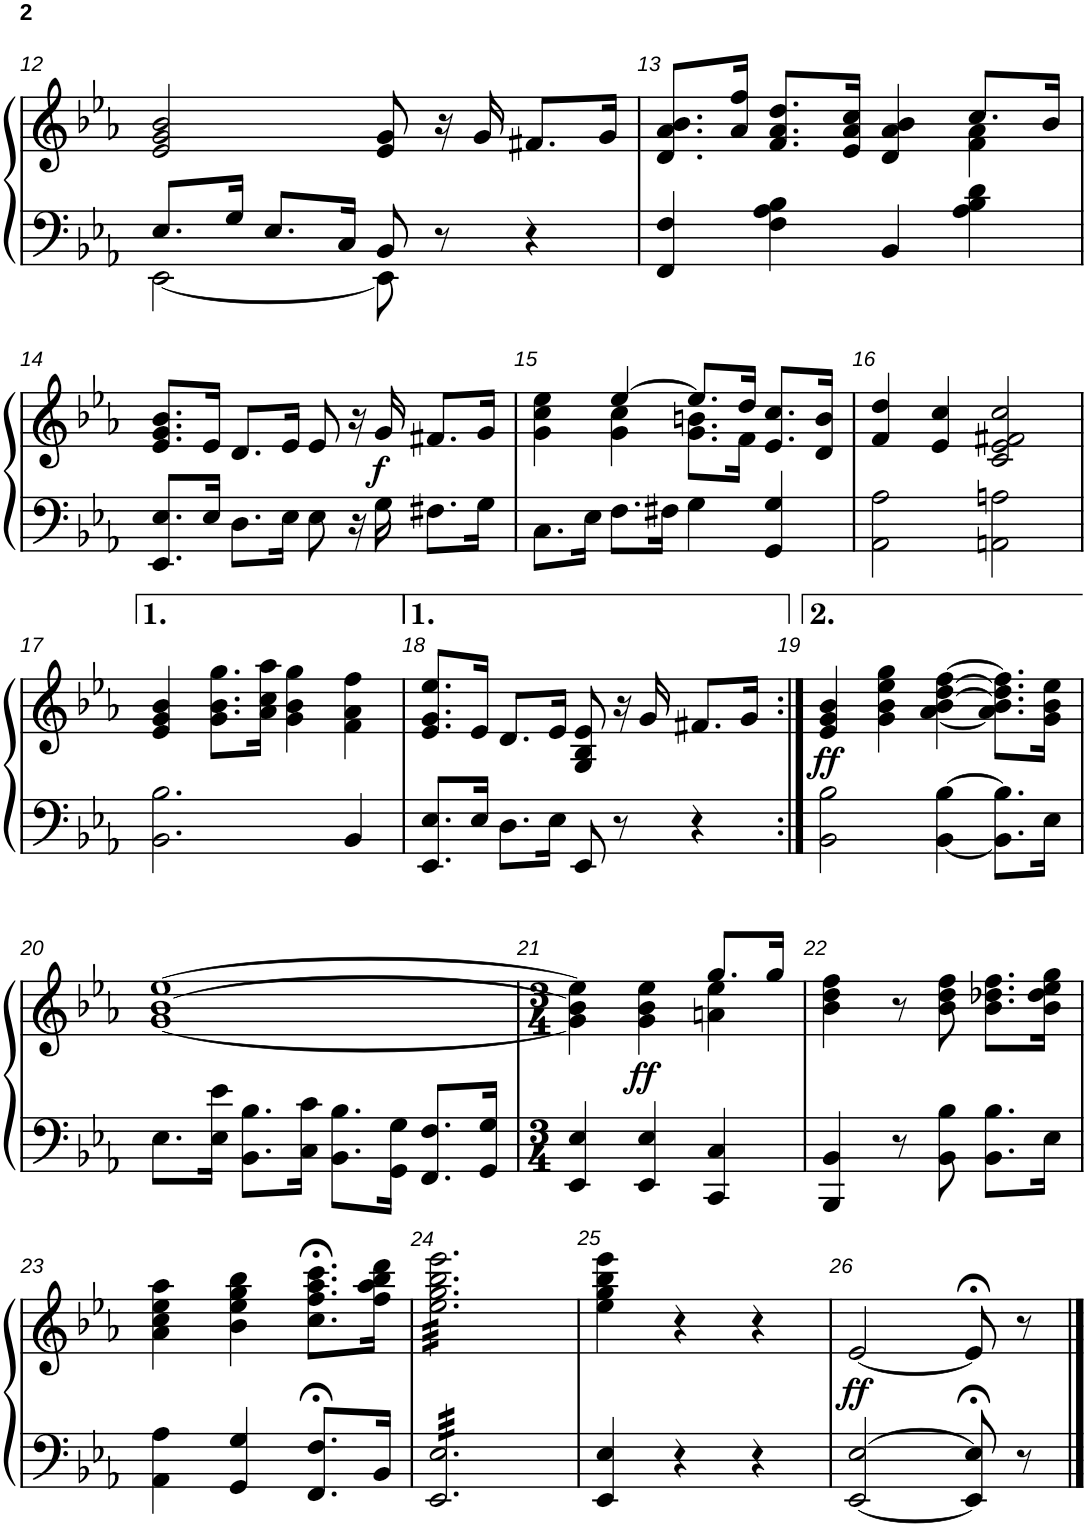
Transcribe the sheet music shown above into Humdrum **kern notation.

**kern	**kern	**dynam
*part1	*part1	*part1
*staff2	*staff1	*staff1/2
*I"Piano	*	*
*I'Pia.	*	*
!!LO:PB:g=z
*clefF4	*clefG2	*
*k[b-e-a-]	*k[b-e-a-]	*
*M4/4	*M4/4	*
=12	=12	=12
*^	*	*
8.E-/L	[2EE-\	2e-/ 2g/ 2b-/	.
16G/Jk	.	.	.
8.E-/L	.	.	.
16C/Jk	.	.	.
8BB-/	8EE-\]	8e-/ 8g/	.
8r	4.ryy	16r	.
.	.	16g/	.
4r	.	8.f#X/L	.
.	.	16g/Jk	.
*v	*v	*	*
=13	=13	=13
*	*^	*
4FF/ 4F/	8.d/ 8.a-/ 8.b-/L	2.ryy	.
.	16a-/ 16ff/Jk	.	.
4F\ 4A-\ 4B-\	8.f/ 8.a-/ 8.dd/L	.	.
.	16e-/ 16a-/ 16cc/Jk	.	.
4BB-/	4d/ 4a-/ 4b-/	.	.
4A-\ 4B-\ 4d\	8.cc/L	4f\ 4a-\	.
.	16b-/Jk	.	.
*	*v	*v	*
!!LO:LB:g=z
=14	=14	=14
8.EE-/ 8.E-/L	8.e-/ 8.g/ 8.b-/L	.
16E-/Jk	16e-/Jk	.
8.D\L	8.d/L	.
16E-\Jk	16e-/Jk	.
8E-\	8e-/	.
16r	16r	.
!	!	!LO:DY:b
16G\	16g/	f
8.F#X\L	8.f#X/L	.
16G\Jk	16g/Jk	.
=15	=15	=15
*	*^	*
8.C\L	4g\ 4cc\ 4ee-\	4ryy	.
16E-\Jk	.	.	.
8.F\L	[4ee-/	4g\ 4cc\	.
16F#X\Jk	.	.	.
4G\	8.ee-/L]	8.g\ 8.bn\L	.
.	16dd/Jk	16f\Jk	.
4GG/ 4G/	8.e-/ 8.cc/L	4ryy	.
.	16d/ 16b/Jk	.	.
*	*v	*v	*
=16	=16	=16
2AA-\ 2A-\	4f/ 4dd/	.
.	4e-/ 4cc/	.
2AAn\ 2An\	2c/ 2e-/ 2f#X/ 2cc/	.
!!LO:LB:g=z
=17	=17	=17
2.BB-\ 2.B-\	4e-/ 4g/ 4b-/	.
.	8.g\ 8.b-\ 8.gg\L	.
.	16a-\ 16cc\ 16aa-\Jk	.
.	4g\ 4b-\ 4gg\	.
4BB-/	4f\ 4a-\ 4ff\	.
=18	=18	=18
8.EE-/ 8.E-/L	8.e-/ 8.g/ 8.ee-/L	.
16E-/Jk	16e-/Jk	.
8.D\L	8.d/L	.
16E-\Jk	16e-/Jk	.
8EE-/	8G/ 8B-/ 8e-/	.
8r	16r	.
.	16g/	.
4r	8.f#X/L	.
.	16g/Jk	.
=19:|!	=19:|!	=19:|!
!	!	!LO:DY:b
2BB-\ 2B-\	4e-/ 4g/ 4b-/	ff
.	4g\ 4b-\ 4ee-\ 4gg\	.
[4BB-\ [4B-\	[4a-\ [4b-\ [4dd\ [4ff\	.
8.BB-\] 8.B-\]L	8.a-\] 8.b-\] 8.dd\] 8.ff\]L	.
16E-\Jk	16g\ 16b-\ 16ee-\Jk	.
!!LO:LB:g=z
=20	=20	=20
8.E-\L	[1g [1b- [1ee-	.
16E-\ 16e-\Jk	.	.
8.BB-\ 8.B-\L	.	.
16C\ 16c\Jk	.	.
8.BB-\ 8.B-\L	.	.
16GG\ 16G\Jk	.	.
8.FF/ 8.F/L	.	.
16GG/ 16G/Jk	.	.
=21	=21	=21
*M3/4	*M3/4	*
*	*^	*
4EE-/ 4E-/	4g\] 4b-\] 4ee-\]	2ryy	.
!	!	!	!LO:DY:b
4EE-/ 4E-/	4g\ 4b-\ 4ee-\	.	ff
4CC/ 4C/	8.gg/L	4an\ 4ee-\	.
.	16gg/Jk	.	.
*	*v	*v	*
=22	=22	=22
4BBB-/ 4BB-/	4b-\ 4dd\ 4ff\	.
8r	8r	.
8BB-\ 8B-\	8b-\ 8dd\ 8ff\	.
8.BB-\ 8.B-\L	8.b-\ 8.dd-X\ 8.ff\L	.
16E-\Jk	16b-\ 16dd-\ 16ee-\ 16gg\Jk	.
!!LO:LB:g=z
=23	=23	=23
4AA-\ 4A-\	4a-\ 4cc\ 4ee-\ 4aa-\	.
4GG/ 4G/	4b-\ 4ee-\ 4gg\ 4bb-\	.
8.FF/;< 8.F/;<L	8.cc\;< 8.ff\;< 8.aa-\;< 8.ccc\;<L	.
16BB-/Jk	16ff\ 16aa-\ 16bb-\ 16ddd\Jk	.
=24	=24	=24
*tremolo	*	*
*	*tremolo	*
32EE-/ 32E-/LLL	32ee-\ 32gg\ 32bb-\ 32eee-\LLL	.
32EE-/ 32E-/	32ee-\ 32gg\ 32bb-\ 32eee-\	.
32EE-/ 32E-/	32ee-\ 32gg\ 32bb-\ 32eee-\	.
32EE-/ 32E-/	32ee-\ 32gg\ 32bb-\ 32eee-\	.
32EE-/ 32E-/	32ee-\ 32gg\ 32bb-\ 32eee-\	.
32EE-/ 32E-/	32ee-\ 32gg\ 32bb-\ 32eee-\	.
32EE-/ 32E-/	32ee-\ 32gg\ 32bb-\ 32eee-\	.
32EE-/ 32E-/	32ee-\ 32gg\ 32bb-\ 32eee-\	.
32EE-/ 32E-/	32ee-\ 32gg\ 32bb-\ 32eee-\	.
32EE-/ 32E-/	32ee-\ 32gg\ 32bb-\ 32eee-\	.
32EE-/ 32E-/	32ee-\ 32gg\ 32bb-\ 32eee-\	.
32EE-/ 32E-/	32ee-\ 32gg\ 32bb-\ 32eee-\	.
32EE-/ 32E-/	32ee-\ 32gg\ 32bb-\ 32eee-\	.
32EE-/ 32E-/	32ee-\ 32gg\ 32bb-\ 32eee-\	.
32EE-/ 32E-/	32ee-\ 32gg\ 32bb-\ 32eee-\	.
32EE-/ 32E-/	32ee-\ 32gg\ 32bb-\ 32eee-\	.
32EE-/ 32E-/	32ee-\ 32gg\ 32bb-\ 32eee-\	.
32EE-/ 32E-/	32ee-\ 32gg\ 32bb-\ 32eee-\	.
32EE-/ 32E-/	32ee-\ 32gg\ 32bb-\ 32eee-\	.
32EE-/ 32E-/	32ee-\ 32gg\ 32bb-\ 32eee-\	.
32EE-/ 32E-/	32ee-\ 32gg\ 32bb-\ 32eee-\	.
32EE-/ 32E-/	32ee-\ 32gg\ 32bb-\ 32eee-\	.
32EE-/ 32E-/	32ee-\ 32gg\ 32bb-\ 32eee-\	.
32EE-/ 32E-/JJJ	32ee-\ 32gg\ 32bb-\ 32eee-\JJJ	.
*	*Xtremolo	*
*Xtremolo	*	*
=25	=25	=25
4EE-/ 4E-/	4ee-\ 4gg\ 4bb-\ 4eee-\	.
4r	4r	.
4r	4r	.
=26	=26	=26
!	!	!LO:DY:b
[2EE-/ [2E-/	[2e-/	ff
8EE-/];< 8E-/];<	8e-;</]	.
8r	8r	.
==	==	==
*-	*-	*-
